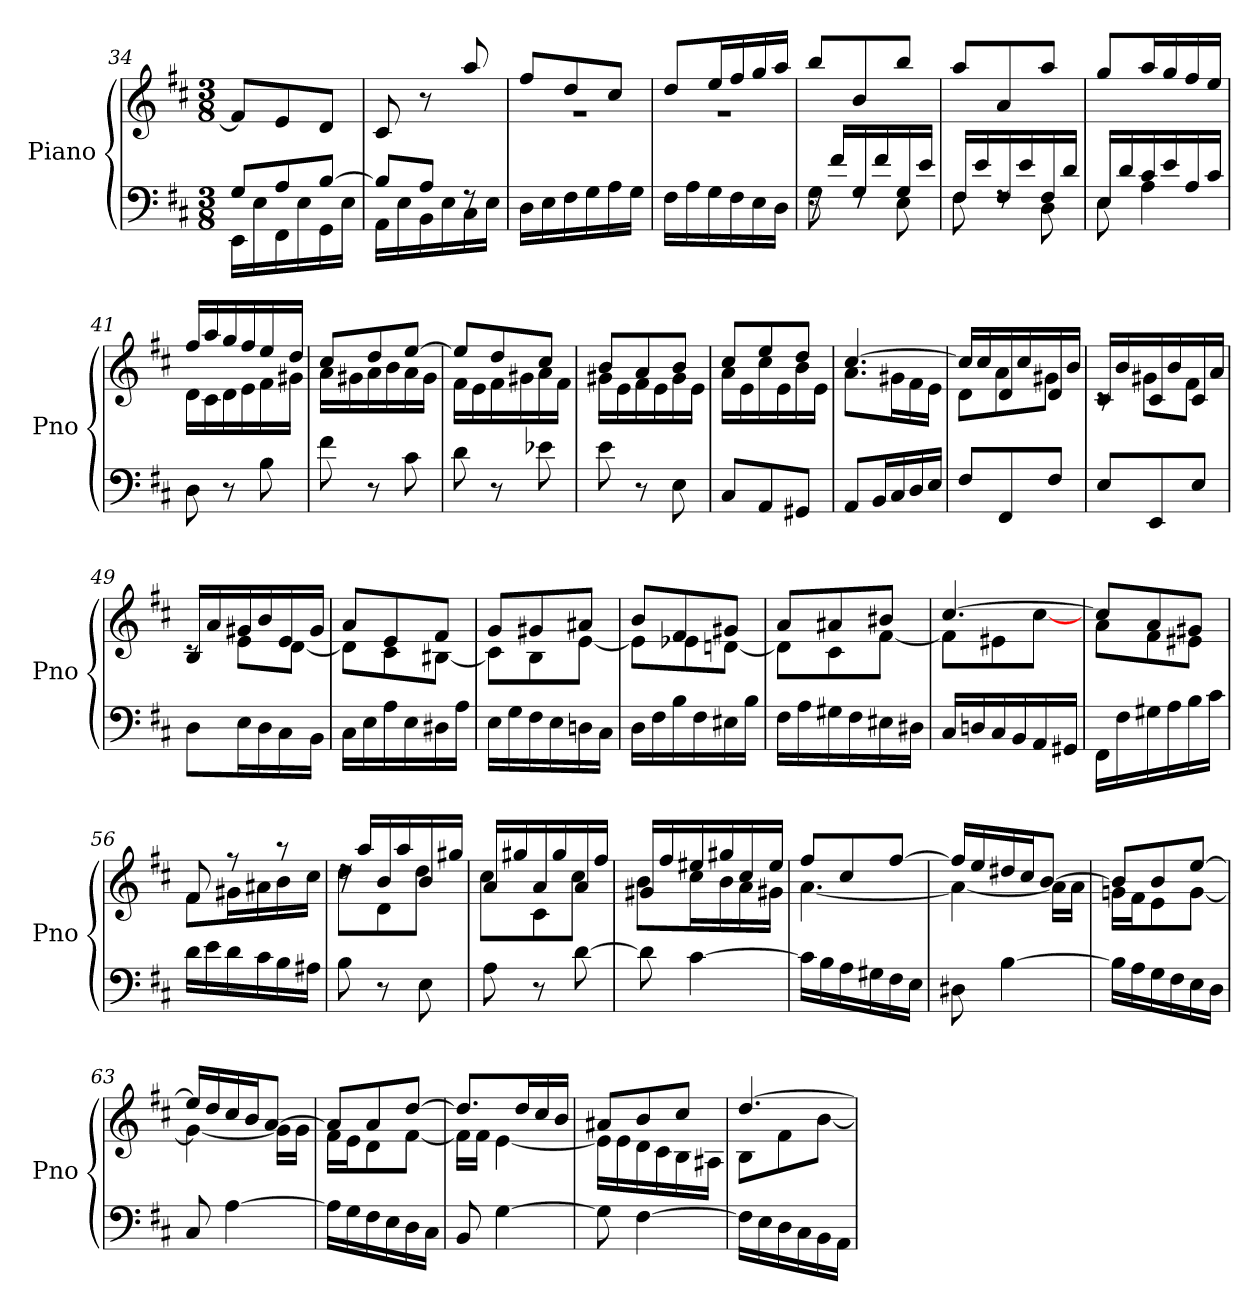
**kern	**kern
*part1	*part1
*staff2	*staff1
*I"Piano	*
*I'Pno	*
*clefF4	*clefG2
*k[f#c#]	*k[f#c#]
*M3/8	*M3/8
=34	=34
*^	*
8G/L	16EE\LL	8f#/L]
.	16E\	.
8A/	16FF#\	8e/
.	16E\	.
[8B/J	16GG\	8d/J
.	16E\JJ	.
=35	=35	=35
8B/L]	16AA\LL	8c#/
.	16E\	.
8A/J	16BB\	8r
.	16E\	.
8rF	16C#\	8aa/
.	16E\JJ	.
*v	*v	*
!!LO:LB:g=z
=36	=36
*	*^
16D\LL	8ff#/L	4.r
16E\	.	.
16F#\	8dd/	.
16G\	.	.
16A\	8cc#/J	.
16G\JJ	.	.
=37	=37	=37
16F#\LL	8dd/L	4.r
16A\	.	.
16G\	16ee/L	.
16F#\	16ff#/	.
16E\	16gg/	.
16D\JJ	16aa/JJ	.
*	*v	*v
=38	=38
*^	*
16rF	8G\	8bb/L
16f#/LL	.	.
16G/	8rF	8b/
16f#/	.	.
16G/	8E\	8bb/J
16e/JJ	.	.
=39	=39	=39
16F#/LL	8F#\	8aa/L
16e/	.	.
16F#/	8rF	8a/
16e/	.	.
16F#/	8D\	8aa/J
16d/JJ	.	.
=40	=40	=40
16E/LL	8E\	8gg/L
16d/	.	.
16c#/	4A\	16aa/L
16e/	.	16gg/
16A/	.	16ff#/
16c#/JJ	.	16ee/JJ
*v	*v	*
=41	=41
*	*^
8D\	16ff#/LL	16d\LL
.	16aa/	16c#\
8r	16gg/	16d\
.	16ff#/	16e\
8B\	16ee/	16f#\
.	16dd/JJ	16g#X\JJ
!!LO:LB:g=z	!!
=42	=42	=42
8f#\	8cc#/L	16a\LL
.	.	16g#X\
8r	8dd/	16a\
.	.	16b\
8c#\	[8ee/J	16a\
.	.	16g#\JJ
=43	=43	=43
8d\	8ee/L]	16f#\LL
.	.	16e\
8r	8dd/	16f#\
.	.	16g#X\
8e-Xi\	8cc#/J	16a\
.	.	16f#\JJ
=44	=44	=44
8e\	8b/L	16g#X\LL
.	.	16e\
8r	8a/	16f#\
.	.	16e\
8E\	8b/J	16g#\
.	.	16e\JJ
=45	=45	=45
8C#/L	8cc#/L	16a\LL
.	.	16e\
8AA/	8ee/	16cc#\
.	.	16e\
8GG#X/J	8dd/J	16b\
.	.	16e\JJ
=46	=46	=46
8AA/L	[4.cc#/	8.a\L
16BB/L	.	.
16C#/	.	16g#X\L
16D/	.	16f#\
16E/JJ	.	16e\JJ
=47	=47	=47
8F#/L	16cc#/LL]	8d\L
.	16cc#/	.
8FF#/	16d/	8a\
.	16cc#/	.
8F#/J	16d/	8g#X\J
.	16b/JJ	.
!!LO:LB:g=z	!!
=48	=48	=48
8E/L	16c#/LL	8rc
.	16b/	.
8EE/	16c#/	8g#X\L
.	16b/	.
8E/J	16c#/	8f#\J
.	16a/JJ	.
=49	=49	=49
8D\L	16B/LL	8rc
.	16a/	.
16E\L	16g#X/	8e\L
16D\	16b/	.
16C#\	16e/	[8d\J
16BB\JJ	16g#/JJ	.
=50	=50	=50
16C#\LL	8a/L	8d\L]
16E\	.	.
16A\	8e/	8c#\
16E\	.	.
16D#X\	8f#/J	[8B#Xi\J
16A\JJ	.	.
=51	=51	=51
16E\LL	8g/L	8c\L]
16G\	.	.
16F#\	8g#X/	8B\
16E\	.	.
16Dn\	8a#X/J	[8e\J
16C#\JJ	.	.
=52	=52	=52
16D\LL	8b/L	8e\L]
16F#\	.	.
16B\	8f#/	8e-Xi\
16F#\	.	.
16E#X\	8g#X/J	[8dn\J
16B\JJ	.	.
!!LO:LB:g=z	!!
=53	=53	=53
16F#\LL	8a/L	8d\L]
16A\	.	.
16G#X\	8a#X/	8c#\
16F#\	.	.
16E#X\	8b#X/J	[8f#\J
16D#X\JJ	.	.
=54	=54	=54
16C#/LL	[4.cc#/	8f#\L]
16Dn/	.	.
16C#/	.	8e#X\
16BB/	.	.
16AA/	.	[8cc#\J
16GG#X/JJ	.	.
=55	=55	=55
16FF#\LL	8cc#/L]	8a\L
16F#\	.	.
16G#X\	8a/	8f#\
16A\	.	.
16B\	8g#X/J	8e#X\J
16c#\JJ	.	.
=56	=56	=56
16d\LL	8f#/	8f#\L
16e\	.	.
16d\	8r	16g#X\L
16c#\	.	16a#X\
16B\	8r	16b\
16A#X\JJ	.	16cc#\JJ
=57	=57	=57
8B\	16rdd	8dd\L
.	16aa/LL	.
8r	16b/	8d\
.	16aa/	.
8E\	16b/	8dd\J
.	16gg#X/JJ	.
=58	=58	=58
8A\	16a/LL	8cc#\L
.	16gg#X/	.
8r	16a/	8c#\
.	16gg#/	.
[8d\	16a/	8cc#\J
.	16ff#/JJ	.
!!LO:LB:g=z	!!
=59	=59	=59
8d\]	16g#X/LL	8b\L
.	16ff#/	.
[4c#\	16ee#X/	16cc#\L
.	16gg#X/	16b\
.	16cc#/	16a\
.	16ee#/JJ	16g#X\JJ
=60	=60	=60
16c#\LL]	8ff#/L	[4.a\
16B\	.	.
16A\	8cc#/	.
16G#X\	.	.
16F#\	[8ff#/J	.
16E\JJ	.	.
=61	=61	=61
8D#X\	16ff#/LL]	4a\_
.	16ee/	.
[4B\	16dd#X/	.
.	16cc#/J	.
.	[8b/J	16a\LL]
.	.	16a\JJ
=62	=62	=62
16B\LL]	8b/L]	16gn\LL
16A\	.	16f#\J
16G\	8b/	8e\
16F#\	.	.
16E\	[8ee/J	[8g\J
16D\JJ	.	.
=63	=63	=63
8C#/	16ee/LL]	4g\_
.	16dd/	.
[4A\	16cc#/	.
.	16b/J	.
.	[8a/J	16g\LL]
.	.	16g\JJ
=64	=64	=64
16A\LL]	8a/L]	16f#\LL
16G\	.	16e\J
16F#\	8a/	8d\
16E\	.	.
16D\	[8dd/J	[8f#\J
16C#\JJ	.	.
!!LO:PB:g=z	!!
=65	=65	=65
8BB/	8.dd/L]	16f#\LL]
.	.	16f#\JJ
[4G\	.	[4e\
.	16dd/L	.
.	16cc#/	.
.	16b/JJ	.
=66	=66	=66
8G\]	8a#X/L	16e\LL]
.	.	16e\
[4F#\	8b/	16d\
.	.	16c#\
.	8cc#/J	16B\
.	.	16A#X\JJ
=67	=67	=67
16F#\LL]	[4.dd/	8B\L
16E\	.	.
16D\	.	8f#\
16C#\	.	.
16BB\	.	[8b\J
16AA\JJ	.	.
*	*v	*v
=	=
*-	*-
